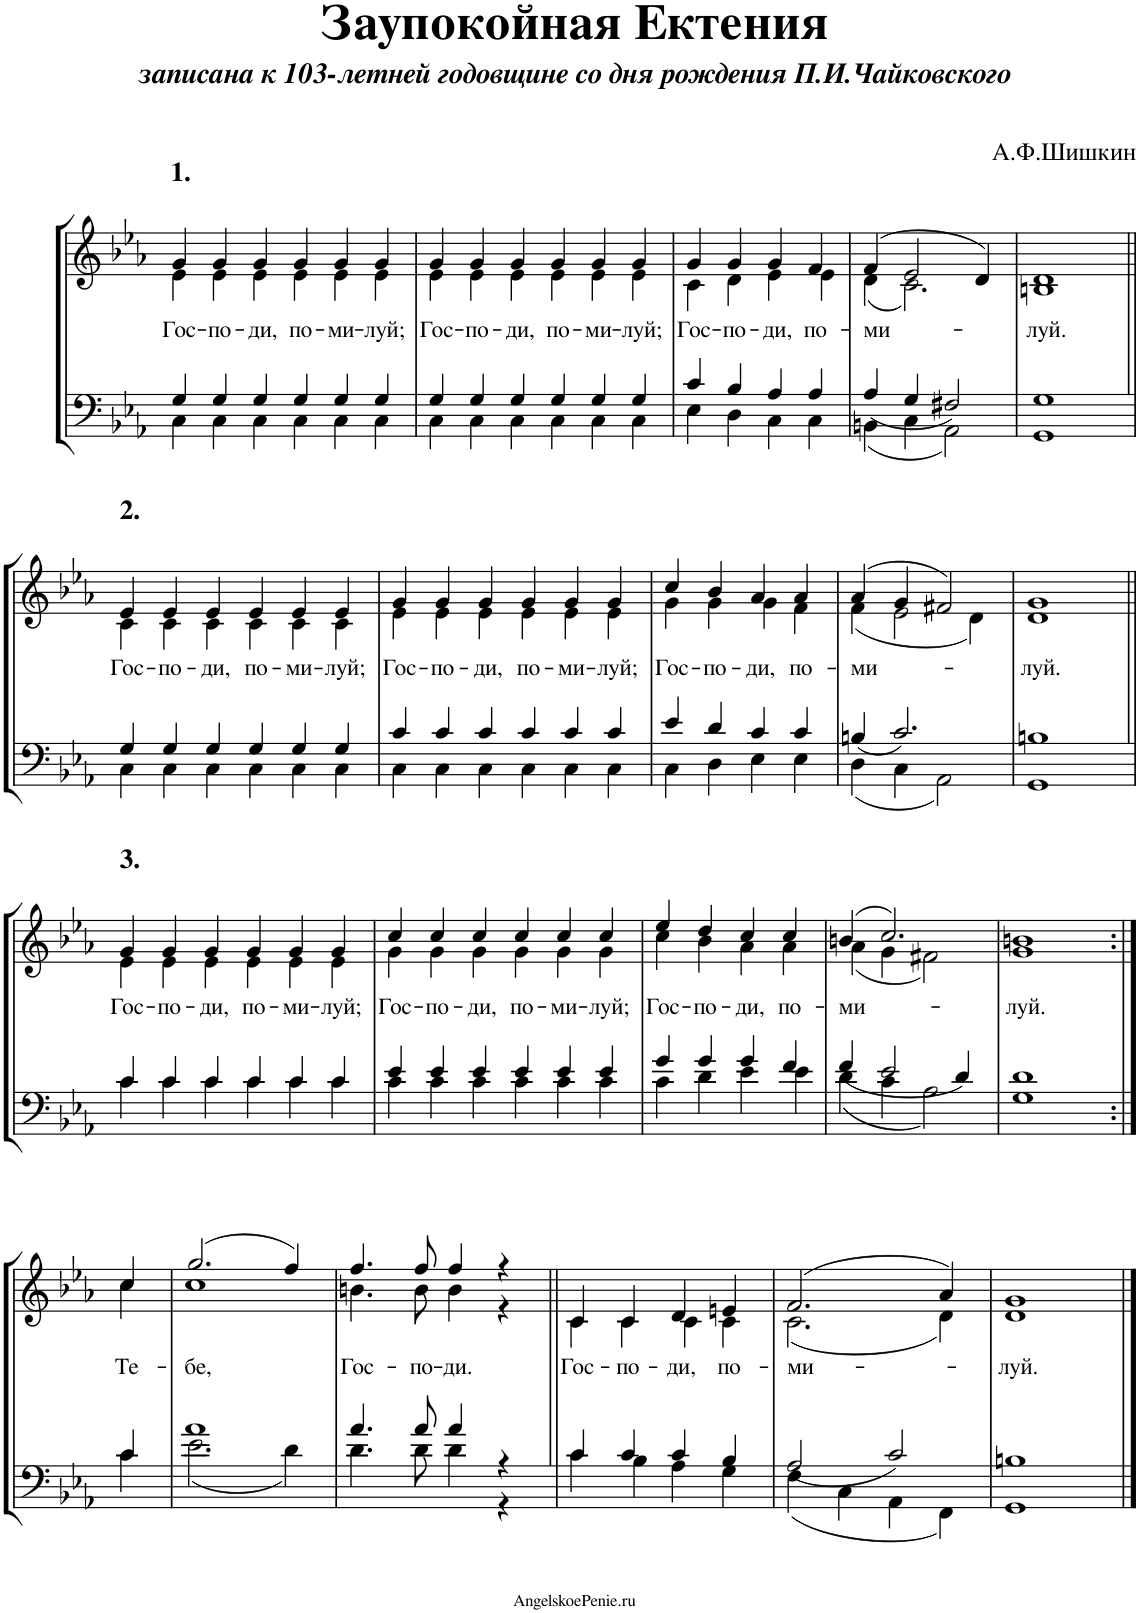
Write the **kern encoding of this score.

**kern	**kern	**text
*part1	*part1	*part1
*staff2	*staff1	*staff1
*I"Piano	*	*
*I'Pno.	*	*
*clefF4	*clefG2	*
*k[b-e-a-]	*k[b-e-a-]	*
*M6/4	*M6/4	*
=1	=1	=1
*^	*	*
*	*^	*	*
!	!	!	!LO:TX:a:B:t=1.	!
!	!	!	!	!LO:LY:b
*	*	*	*^	*
1.ryy	4G/	4C\	4g/	4e-\	Гос-
!	!	!	!	!	!LO:LY:b
.	4G/	4C\	4g/	4e-\	-по-
!	!	!	!	!	!LO:LY:b
.	4G/	4C\	4g/	4e-\	-ди,
!	!	!	!	!	!LO:LY:b
.	4G/	4C\	4g/	4e-\	по-
!	!	!	!	!	!LO:LY:b
.	4G/	4C\	4g/	4e-\	-ми-
!	!	!	!	!	!LO:LY:b
.	4G/	4C\	4g/	4e-\	-луй;
=2	=2	=2	=2	=2	=2
!	!	!	!	!	!LO:LY:b
1.ryy	4G/	4C\	4g/	4e-\	Гос-
!	!	!	!	!	!LO:LY:b
.	4G/	4C\	4g/	4e-\	-по-
!	!	!	!	!	!LO:LY:b
.	4G/	4C\	4g/	4e-\	-ди,
!	!	!	!	!	!LO:LY:b
.	4G/	4C\	4g/	4e-\	по-
!	!	!	!	!	!LO:LY:b
.	4G/	4C\	4g/	4e-\	-ми-
!	!	!	!	!	!LO:LY:b
.	4G/	4C\	4g/	4e-\	-луй;
=3	=3	=3	=3	=3	=3
!	!	!	!	!	!LO:LY:b
1ryy	4c/	4E-\	4g/	4c\	Гос-
!	!	!	!	!	!LO:LY:b
.	4B-/	4D\	4g/	4d\	-по-
!	!	!	!	!	!LO:LY:b
.	4A-/	4C\	4g/	4e-\	-ди,
!	!	!	!	!	!LO:LY:b
.	4A-/	4C\	4f/	4e-\	по-
=4	=4	=4	=4	=4	=4
!	!	!	!	!	!LO:LY:b
1ryy	4A-/	4BBn\	(4f/	(4d\	-ми-
.	4G/	4C\	2e-/	2.c\)	.
.	2F#X/	2AA-\	.	.	.
.	.	.	4d/)	.	.
=5	=5	=5	=5	=5	=5
!	!	!	!	!	!LO:LY:b
1ryy	1G	1GG	1d	1Bn	-луй.
!!LO:LB:g=z	!!
=6||	=6||	=6||	=6||	=6||	=6||
!	!	!	!LO:TX:a:B:t=2.	!	!
!	!	!	!	!	!LO:LY:b
1.ryy	4G/	4C\	4e-/	4c\	Гос-
!	!	!	!	!	!LO:LY:b
.	4G/	4C\	4e-/	4c\	-по-
!	!	!	!	!	!LO:LY:b
.	4G/	4C\	4e-/	4c\	-ди,
!	!	!	!	!	!LO:LY:b
.	4G/	4C\	4e-/	4c\	по-
!	!	!	!	!	!LO:LY:b
.	4G/	4C\	4e-/	4c\	-ми-
!	!	!	!	!	!LO:LY:b
.	4G/	4C\	4e-/	4c\	-луй;
=7	=7	=7	=7	=7	=7
!	!	!	!	!	!LO:LY:b
1.ryy	4c/	4C\	4g/	4e-\	Гос-
!	!	!	!	!	!LO:LY:b
.	4c/	4C\	4g/	4e-\	-по-
!	!	!	!	!	!LO:LY:b
.	4c/	4C\	4g/	4e-\	-ди,
!	!	!	!	!	!LO:LY:b
.	4c/	4C\	4g/	4e-\	по-
!	!	!	!	!	!LO:LY:b
.	4c/	4C\	4g/	4e-\	-ми-
!	!	!	!	!	!LO:LY:b
.	4c/	4C\	4g/	4e-\	-луй;
=8	=8	=8	=8	=8	=8
!	!	!	!	!	!LO:LY:b
1ryy	4e-/	4C\	4cc/	4g\	Гос-
!	!	!	!	!	!LO:LY:b
.	4d/	4D\	4b-/	4g\	-по-
!	!	!	!	!	!LO:LY:b
.	4c/	4E-\	4a-/	4g\	-ди,
!	!	!	!	!	!LO:LY:b
.	4c/	4E-\	4a-/	4f\	по-
=9	=9	=9	=9	=9	=9
!	!	!	!	!	!LO:LY:b
1ryy	4Bn/	4D\	(4a-/	(4f\	-ми-
.	2.c/	4C\	4g/	2e-\	.
.	.	2AA-\	2f#X/)	.	.
.	.	.	.	4d\)	.
=10	=10	=10	=10	=10	=10
!	!	!	!	!	!LO:LY:b
1ryy	1Bn	1GG	1g	1d	-луй.
!!LO:LB:g=z	!!
=11||	=11||	=11||	=11||	=11||	=11||
!	!	!	!LO:TX:a:B:t=3.	!	!
!	!	!	!	!	!LO:LY:b
1.ryy	4c/	4c\	4g/	4e-\	Гос-
!	!	!	!	!	!LO:LY:b
.	4c/	4c\	4g/	4e-\	-по-
!	!	!	!	!	!LO:LY:b
.	4c/	4c\	4g/	4e-\	-ди,
!	!	!	!	!	!LO:LY:b
.	4c/	4c\	4g/	4e-\	по-
!	!	!	!	!	!LO:LY:b
.	4c/	4c\	4g/	4e-\	-ми-
!	!	!	!	!	!LO:LY:b
.	4c/	4c\	4g/	4e-\	-луй;
=12	=12	=12	=12	=12	=12
!	!	!	!	!	!LO:LY:b
1.ryy	4e-/	4c\	4cc/	4g\	Гос-
!	!	!	!	!	!LO:LY:b
.	4e-/	4c\	4cc/	4g\	-по-
!	!	!	!	!	!LO:LY:b
.	4e-/	4c\	4cc/	4g\	-ди,
!	!	!	!	!	!LO:LY:b
.	4e-/	4c\	4cc/	4g\	по-
!	!	!	!	!	!LO:LY:b
.	4e-/	4c\	4cc/	4g\	-ми-
!	!	!	!	!	!LO:LY:b
.	4e-/	4c\	4cc/	4g\	-луй;
=13	=13	=13	=13	=13	=13
!	!	!	!	!	!LO:LY:b
1ryy	4g/	4c\	4ee-/	4cc\	Гос-
!	!	!	!	!	!LO:LY:b
.	4g/	4d\	4dd/	4b-\	-по-
!	!	!	!	!	!LO:LY:b
.	4g/	4e-\	4cc/	4a-\	-ди,
!	!	!	!	!	!LO:LY:b
.	4f/	4e-\	4cc/	4a-\	по-
=14	=14	=14	=14	=14	=14
!	!	!	!	!	!LO:LY:b
1ryy	4f/	4d\	(4bn/	(4a-\	-ми-
.	2e-/	4c\	2.cc/)	4g\	.
.	.	2A-\	.	2f#X\)	.
.	4d/	.	.	.	.
=15	=15	=15	=15	=15	=15
!	!	!	!	!	!LO:LY:b
1ryy	1d	1G	1bn	1g	-луй.
!!LO:LB:g=z	!!
=16:|!	=16:|!	=16:|!	=16:|!	=16:|!	=16:|!
!	!	!	!	!	!LO:LY:b
4ryy	4c/	4c\	4cc/	4cc\	Те-
=17	=17	=17	=17	=17	=17
!	!	!	!	!	!LO:LY:b
1ryy	1a-	2.e-\	(2.gg/	1cc	-бе,
.	.	4d\	4ff/)	.	.
=18	=18	=18	=18	=18	=18
!	!	!	!	!	!LO:LY:b
1ryy	4.a-/	4.d\	4.ff/	4.bn\	Гос-
!	!	!	!	!	!LO:LY:b
.	8a-/	8d\	8ff/	8b\	-по-
!	!	!	!	!	!LO:LY:b
.	4a-/	4d\	4ff/	4b\	-ди.
.	4r	4r	4r	4r	.
=19||	=19||	=19||	=19||	=19||	=19||
!	!	!	!	!	!LO:LY:b
1ryy	4c/	4c\	4c/	4c\	Гос-
!	!	!	!	!	!LO:LY:b
.	4c/	4B-\	4c/	4c\	-по-
!	!	!	!	!	!LO:LY:b
.	4c/	4A-\	4d/	4c\	-ди,
!	!	!	!	!	!LO:LY:b
.	4B-/	4G\	4en/	4c\	по-
=20	=20	=20	=20	=20	=20
!	!	!	!	!	!LO:LY:b
1ryy	2A-/	4F\	(2.f/	(2.c\	-ми-
.	.	4C\	.	.	.
.	2c/	4AA-\	.	.	.
.	.	4FF\	4a-/)	4d\)	.
=21	=21	=21	=21	=21	=21
!	!	!	!	!	!LO:LY:b
1ryy	1Bn	1GG	1g	1d	-луй.
*v	*v	*v	*	*	*
*	*v	*v	*
==	==	==
*-	*-	*-
